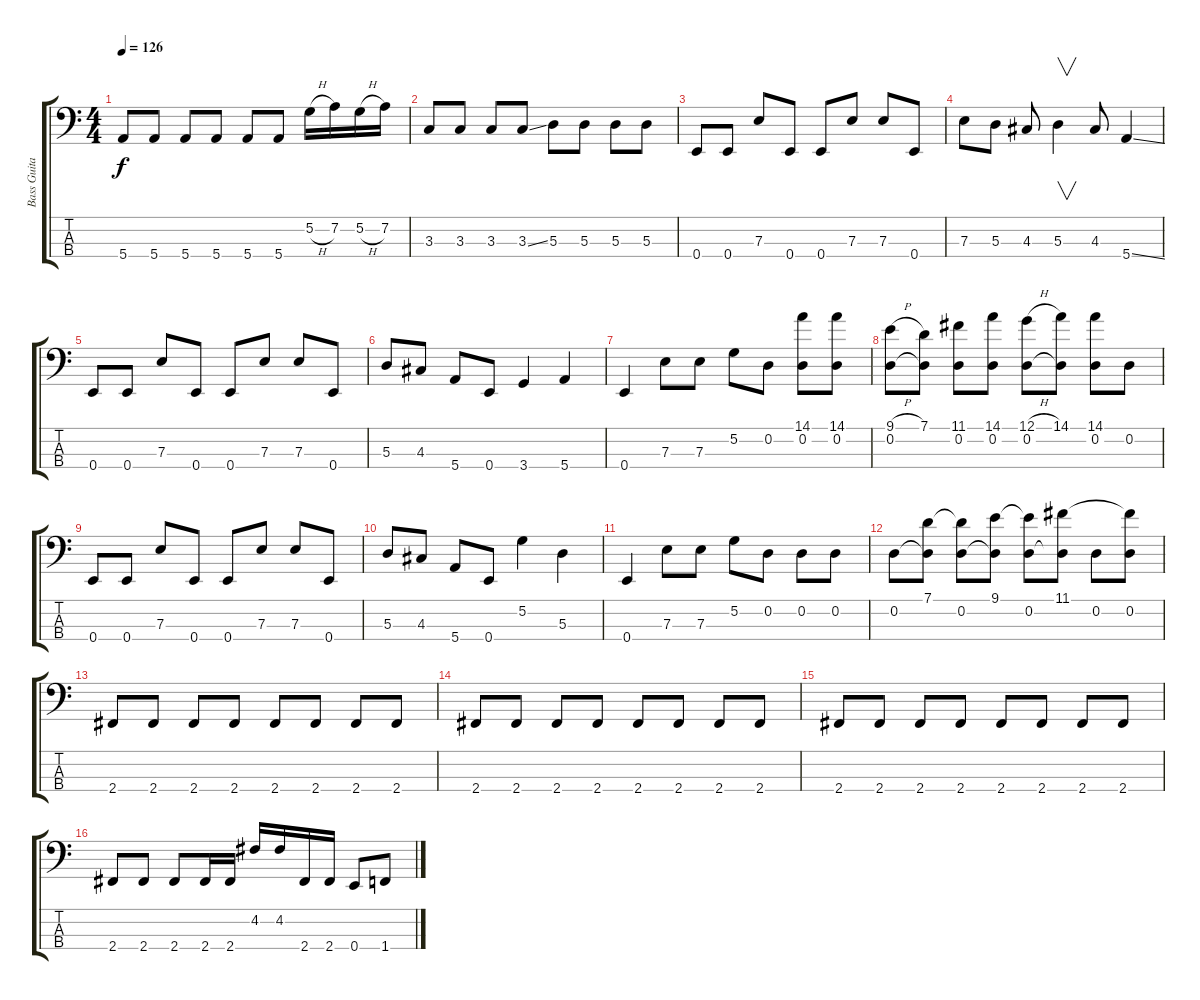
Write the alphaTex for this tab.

\track ("Bass Guitar" "Bass Guita") {instrument electricbassfinger}
\staff {score tabs}
\tuning (G2 D2 A1 E1) {hide}
\ts (4 4)
\tempo 126
\clef f4
\ks c
5.4.8{dy f} 5.4.8 5.4.8 5.4.8 5.4.8 5.4.8 5.2{h}.16 7.2.16 5.2{h}.16 7.2.16 |
3.3.8 3.3.8 3.3.8 3.3{ss}.8 5.3.8 5.3.8 5.3.8 5.3.8 |
0.4.8 0.4.8 7.3.8 0.4.8 0.4.8 7.3.8 7.3.8 0.4.8 |
7.3.8 5.3.8 4.3.8 5.3.4{v} 4.3.8 5.4{ss}.4 |
0.4.8 0.4.8 7.3.8 0.4.8 0.4.8 7.3.8 7.3.8 0.4.8 |
5.3.8 4.3.8 5.4.8 0.4.8 3.4.4 5.4.4 |
0.4.4 7.3.8 7.3.8 5.2.8 0.2.8 (14.1 0.2).8 (14.1 0.2).8 |
(9.1{h} 0.2).8 (7.1 0.2{t}).8 (11.1 0.2).8 (14.1 0.2).8 (12.1{h} 0.2).8 (14.1 0.2{t}).8 (14.1 0.2).8 0.2.8 |
0.4.8 0.4.8 7.3.8 0.4.8 0.4.8 7.3.8 7.3.8 0.4.8 |
5.3.8 4.3.8 5.4.8 0.4.8 5.2.4 5.3.4 |
0.4.4 7.3.8 7.3.8 5.2.8 0.2.8 0.2.8 0.2.8 |
0.2.8 (7.1 0.2{t}).8 (7.1{t} 0.2).8 (9.1 0.2{t}).8 (9.1{t} 0.2).8 (11.1 0.2{t}).8 0.2.8 (11.1{t} 0.2).8 |
2.4.8 2.4.8 2.4.8 2.4.8 2.4.8 2.4.8 2.4.8 2.4.8 |
2.4.8 2.4.8 2.4.8 2.4.8 2.4.8 2.4.8 2.4.8 2.4.8 |
2.4.8 2.4.8 2.4.8 2.4.8 2.4.8 2.4.8 2.4.8 2.4.8 |
2.4.8 2.4.8 2.4.8 2.4.16 2.4.16 4.2.16 4.2.16 2.4.16 2.4.16 0.4.8 1.4.8
